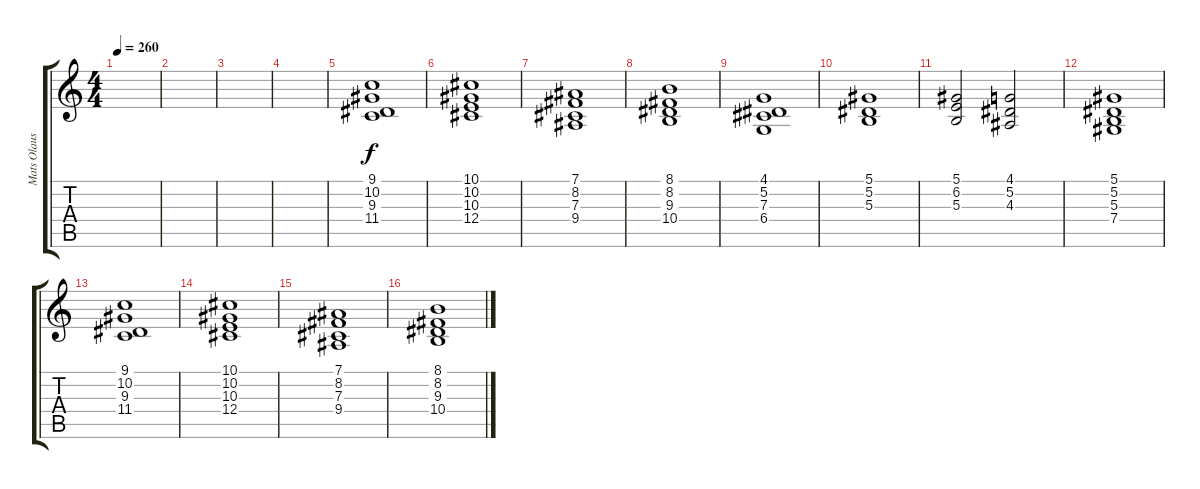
\track ("Mats Olausson" "Mats Olaus") {instrument percussiveorgan}
\staff {score tabs}
\tuning (Eb4 Bb3 Gb3 Db3 Ab2 Eb2) {hide}
\ts (4 4)
\tempo 260
\clef g2
\ks c
|
|
|
|
(9.1 10.2 9.3 11.4).1 |
(10.1 10.2 10.3 12.4).1 |
(7.1 8.2 7.3 9.4).1 |
(8.1 8.2 9.3 10.4).1 |
(4.1 5.2 7.3 6.4).1 |
(5.1 5.2 5.3).1 |
(5.1 6.2 5.3).2 (4.1 5.2 4.3).2 |
(5.1 5.2 5.3 7.4).1 |
(9.1 10.2 9.3 11.4).1 |
(10.1 10.2 10.3 12.4).1 |
(7.1 8.2 7.3 9.4).1 |
(8.1 8.2 9.3 10.4).1
